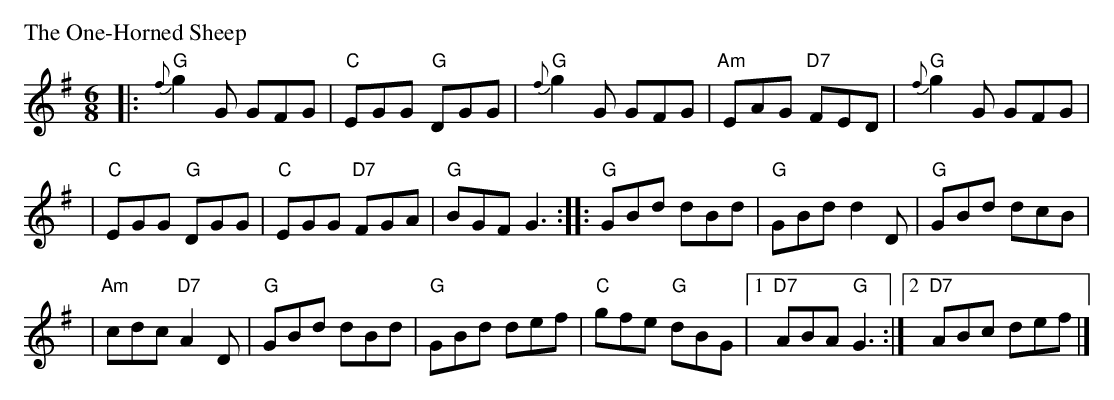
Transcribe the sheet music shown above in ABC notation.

X:1
P: The One-Horned Sheep
M: 6/8
K: G
|: "G"{f}g2G GFG | "C"EGG "G"DGG | "G"{f}g2G GFG | "Am"EAG "D7"FED | "G"{f}g2G GFG |
| "C"EGG "G"DGG | "C"EGG "D7"FGA | "G"BGF G3 :: "G"GBd dBd | "G"GBd d2D | "G"GBd dcB |
| "Am"cdc "D7"A2D | "G"GBd dBd | "G"GBd def | "C"gfe "G"dBG |1 "D7"ABA "G"G3 :|2 "D7"ABc def |]
